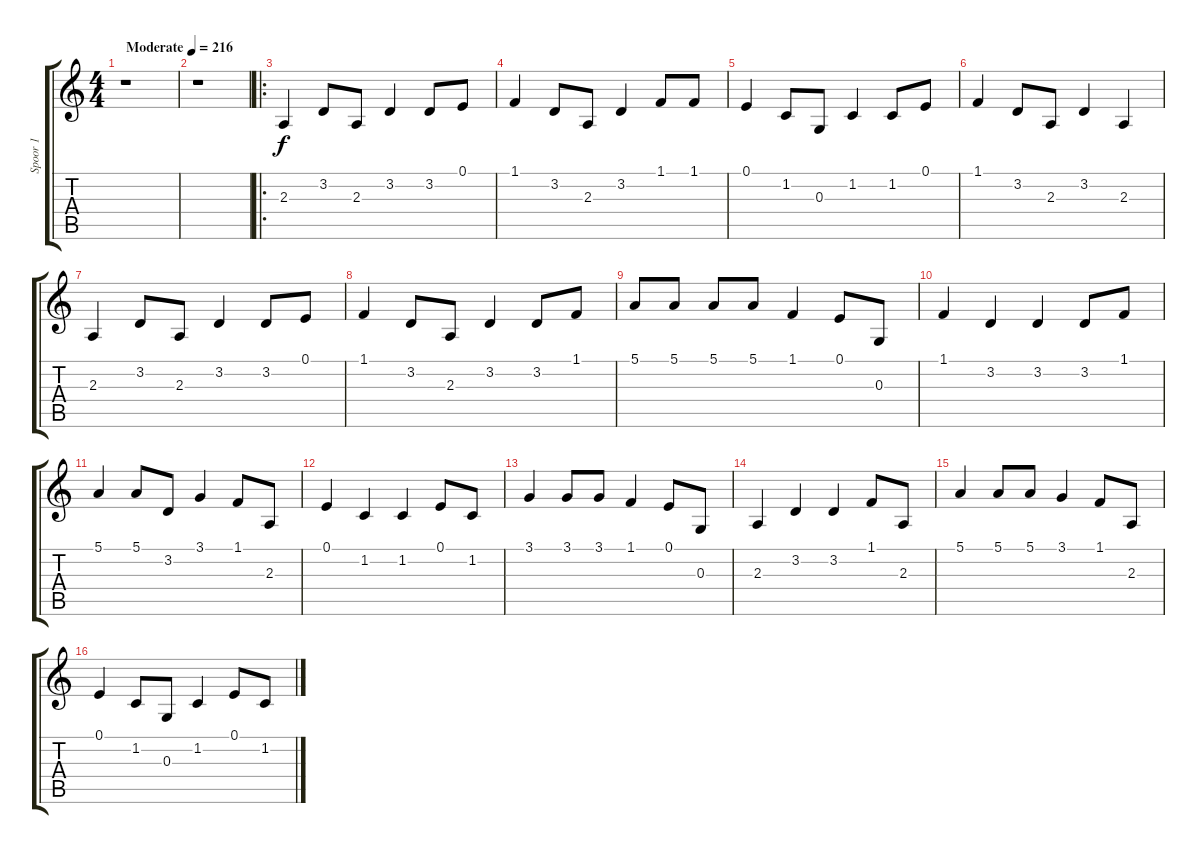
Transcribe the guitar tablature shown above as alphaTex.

\track ("Spoor 1" "Spoor 1") {instrument violin}
\staff {score tabs}
\tuning (E4 B3 G3 D3 A2 E2) {hide}
\ts (4 4)
\tempo (216 "Moderate")
\clef g2
\ks c
r.1{dy f instrument violin} |
r.1 |
\ro
2.3.4 3.2.8 2.3.8 3.2.4 3.2.8 0.1.8 |
1.1.4 3.2.8 2.3.8 3.2.4 1.1.8 1.1.8 |
0.1.4 1.2.8 0.3.8 1.2.4 1.2.8 0.1.8 |
1.1.4 3.2.8 2.3.8 3.2.4 2.3.4 |
2.3.4 3.2.8 2.3.8 3.2.4 3.2.8 0.1.8 |
1.1.4 3.2.8 2.3.8 3.2.4 3.2.8 1.1.8 |
5.1.8 5.1.8 5.1.8 5.1.8 1.1.4 0.1.8 0.3.8 |
1.1.4 3.2.4 3.2.4 3.2.8 1.1.8 |
5.1.4 5.1.8 3.2.8 3.1.4 1.1.8 2.3.8 |
0.1.4 1.2.4 1.2.4 0.1.8 1.2.8 |
3.1.4 3.1.8 3.1.8 1.1.4 0.1.8 0.3.8 |
2.3.4 3.2.4 3.2.4 1.1.8 2.3.8 |
5.1.4 5.1.8 5.1.8 3.1.4 1.1.8 2.3.8 |
0.1.4 1.2.8 0.3.8 1.2.4 0.1.8 1.2.8
